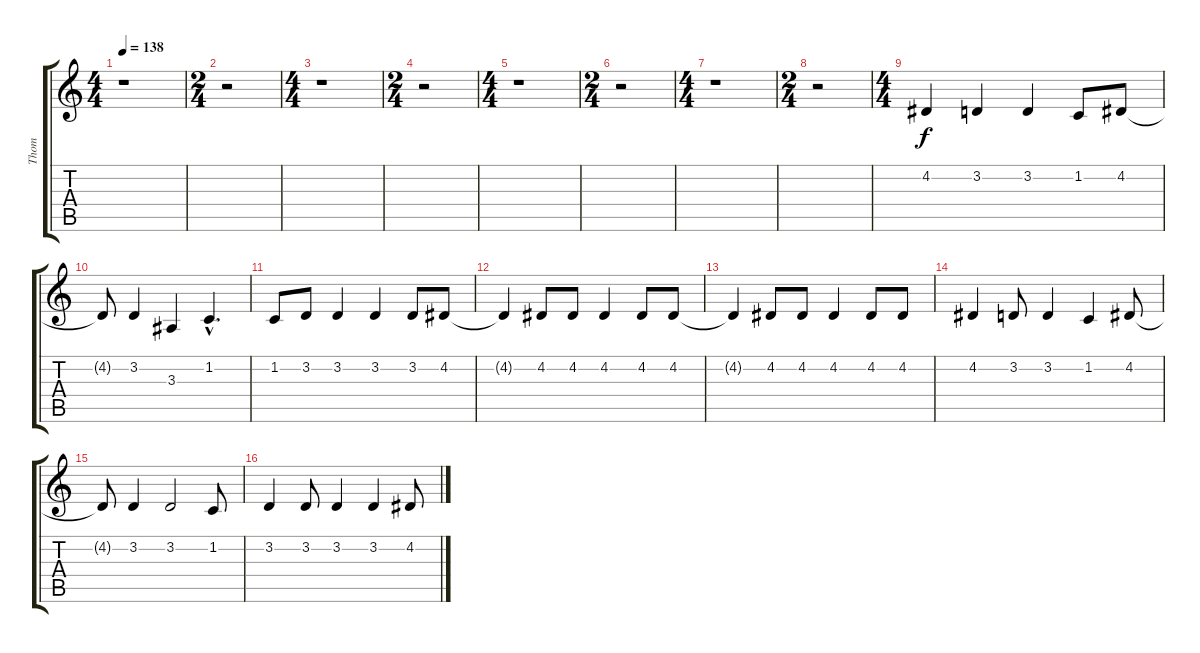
\track ("Thom" "Thom") {instrument stringensemble1}
\staff {score tabs}
\tuning (E4 B3 G3 D3 A2 E2) {hide}
\ts (4 4)
\tempo 138
\clef g2
\ks c
r.1{dy f} |
\ts (2 4)
r.2 |
\ts (4 4)
r.1 |
\ts (2 4)
r.2 |
\ts (4 4)
r.1 |
\ts (2 4)
r.2 |
\ts (4 4)
r.1 |
\ts (2 4)
r.2 |
\ts (4 4)
4.2.4 3.2.4 3.2.4 1.2.8 4.2.8 |
4.2{t}.8 3.2.4 3.3.4 1.2{hac}.4{d} |
1.2.8 3.2.8 3.2.4 3.2.4 3.2.8 4.2.8 |
4.2{t}.4 4.2.8 4.2.8 4.2.4 4.2.8 4.2.8 |
4.2{t}.4 4.2.8 4.2.8 4.2.4 4.2.8 4.2.8 |
4.2.4 3.2.8 3.2.4 1.2.4 4.2.8 |
4.2{t}.8 3.2.4 3.2.2 1.2.8 |
3.2.4 3.2.8 3.2.4 3.2.4 4.2.8
